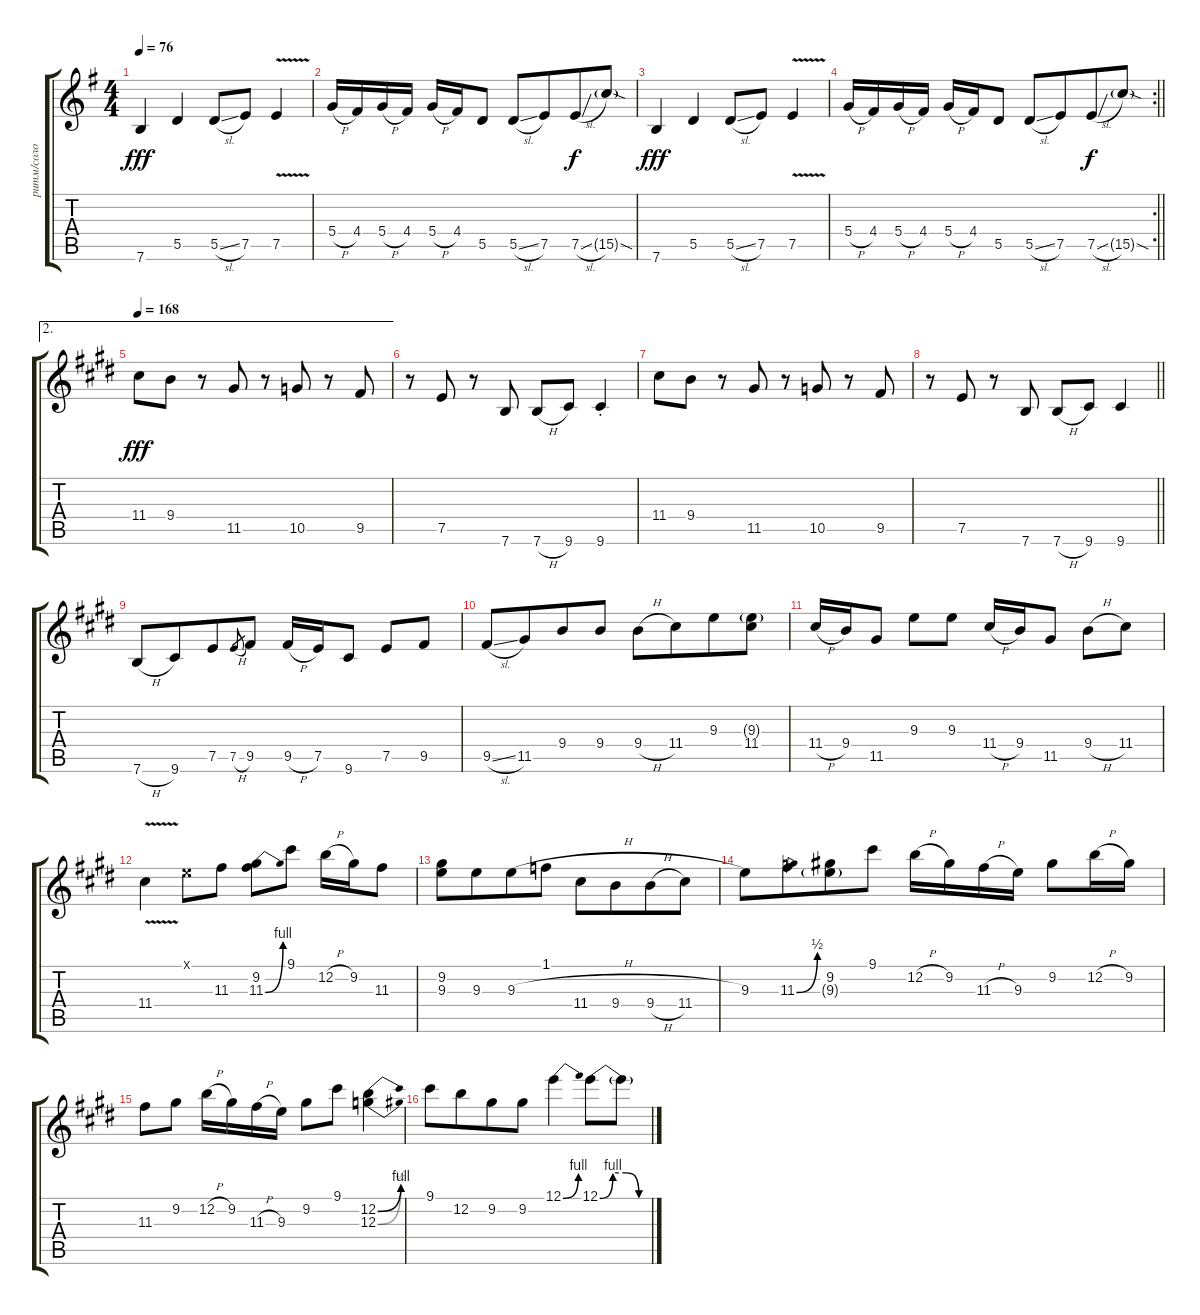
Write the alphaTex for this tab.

\track ("ритм/соло" "ритм/соло") {instrument overdrivenguitar}
\staff {score tabs}
\tuning (E4 B3 G3 D3 A2 E2) {hide}
\ts (4 4)
\tempo 76
\clef g2
\ks eminor
7.6.4{dy fff} 5.5.4 5.5{sl}.8 7.5.8 7.5{v}.4 |
5.4{h}.16 4.4.16 5.4{h}.16 4.4.16 5.4{h}.16 4.4.16 5.5.8 5.5{sl}.8 7.5.8{beam merge} 7.5{sl}.8{dy f} 15.5{sod g}.8 |
7.6.4{dy fff} 5.5.4 5.5{sl}.8 7.5.8 7.5{v}.4 |
\rc 2
\barLineRight lightlight
5.4{h}.16 4.4.16 5.4{h}.16 4.4.16 5.4{h}.16 4.4.16 5.5.8 5.5{sl}.8 7.5.8{beam merge} 7.5{sl}.8{dy f} 15.5{sod g}.8 |
\ae 2
\section ("" "")
\tempo 168
\ks e
11.4.8{dy fff balance 7} 9.4.8 r.8 11.5.8 r.8 10.5.8 r.8 9.5.8 |
r.8 7.5.8 r.8 7.6.8 7.6{h}.8 9.6.8 9.6{st}.4 |
11.4.8 9.4.8 r.8 11.5.8 r.8 10.5.8 r.8 9.5.8 |
\barLineRight lightlight
r.8 7.5.8 r.8 7.6.8 7.6{h}.8 9.6.8 9.6.4 |
\section ("" "")
7.6{h}.8 9.6.8{beam merge} 7.5.8 7.5{h}.8{gr} 9.5.8 9.5{h}.16 7.5.16 9.6.8 7.5.8 9.5.8 |
9.5{sl}.8 11.5.8{beam merge} 9.4.8 9.4.8 9.4{h}.8 11.4.8{beam merge} 9.3.8 (9.3{g} 11.4).8 |
11.4{h}.16 9.4.16 11.5.8 9.3.8 9.3.8 11.4{h}.16 9.4.16 11.5.8 9.4{h}.8 11.4.8 |
11.4{v}.4 0.1{x}.8 11.3.8 (9.2 11.3{be (bend 0 0 60 4)}).8 9.1.8 12.2{h}.16 9.2.16 11.3.8 |
(9.2 9.3).8 9.3.8{beam merge} 9.3{h}.8 1.1.8 11.4.8 9.4.8{beam merge} 9.4{h}.8 11.4.8 |
9.3.8 11.3{be (bend 0 0 60 2)}.8{beam merge} (9.2 9.3{g}).8 9.1.8 12.2{h}.16 9.2.16 11.3{h}.16 9.3.16 9.2.8 12.2{h}.16 9.2.16 |
11.3.8 9.2.8 12.2{h}.16 9.2.16 11.3{h}.16 9.3.16 9.2.8 9.1.8 (12.2{be (bend 0 0 60 4)} 12.3{be (bend 0 0 60 2)}).4 |
9.1.8 12.2.8{beam merge} 9.2.8 9.2.8 12.1{be (bend 0 0 60 4)}.4 12.1{be (custom 0 0 15 4 30 4 45 0 60 0)}.8 12.1{t}.8
